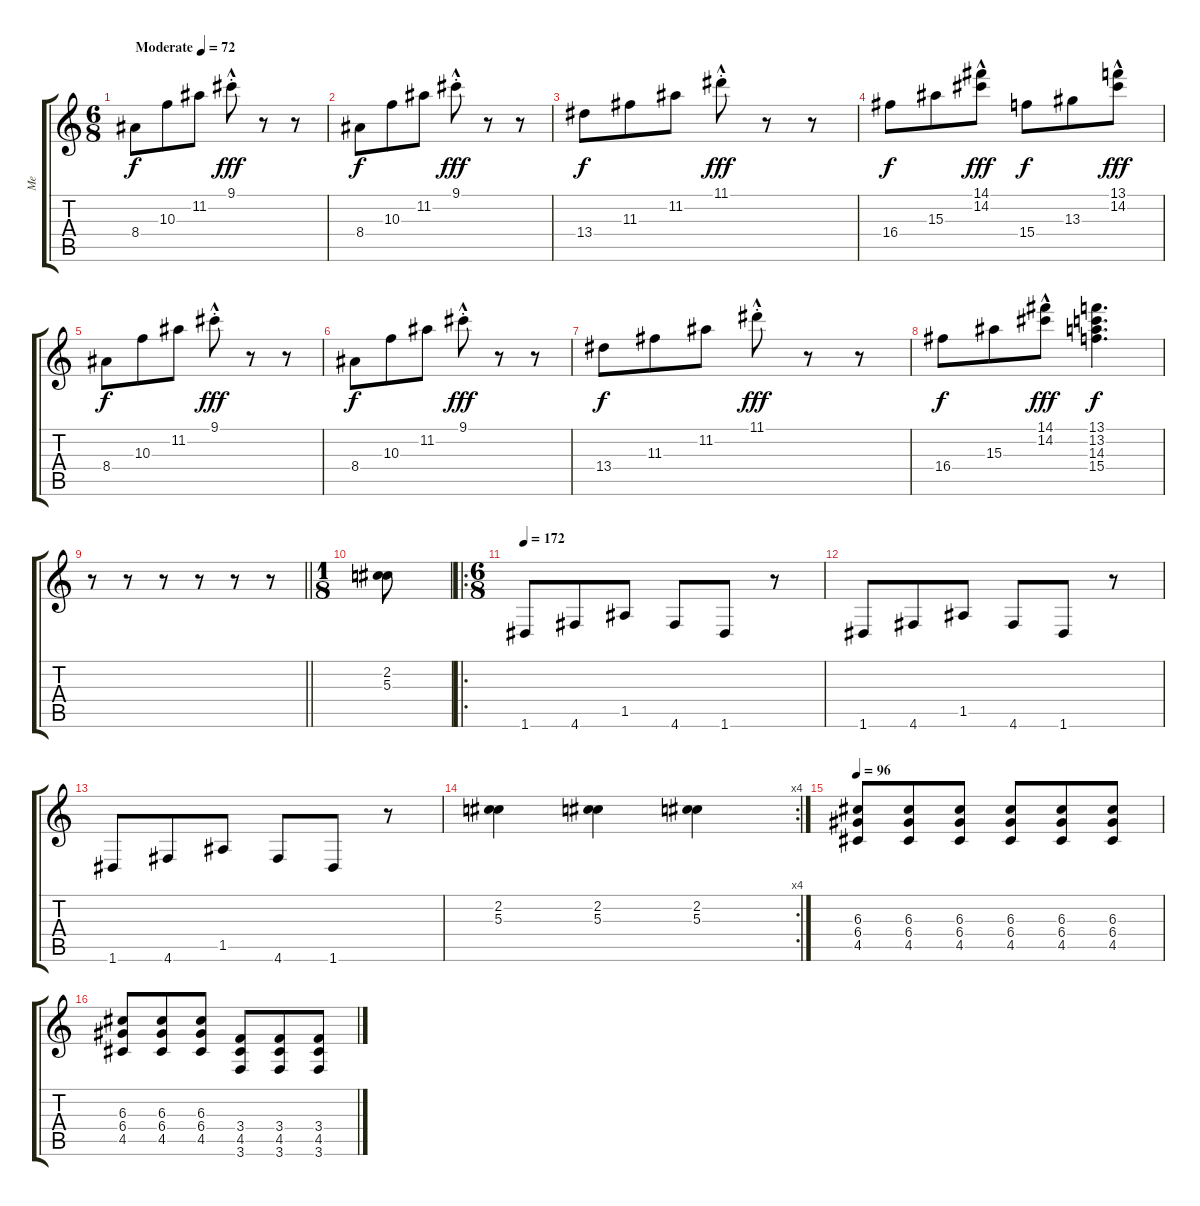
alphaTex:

\track ("Me" "Me") {instrument acousticguitarsteel}
\staff {score tabs}
\tuning (E4 B3 G3 D3 A2 D2) {hide}
\ts (6 8)
\tempo (72 "Moderate")
\clef g2
\ks c
8.4.8{dy f instrument acousticguitarsteel} 10.3.8 11.2.8 9.1{hac st}.8{dy fff} r.8 r.8 |
8.4.8{dy f} 10.3.8 11.2.8 9.1{hac st}.8{dy fff} r.8 r.8 |
13.4.8{dy f} 11.3.8 11.2.8 11.1{hac st}.8{dy fff} r.8 r.8 |
16.4.8{dy f} 15.3.8 (14.1{hac} 14.2{hac}).8{dy fff} 15.4.8{dy f} 13.3.8 (13.1 14.2{hac}).8{dy fff} |
8.4.8{dy f} 10.3.8 11.2.8 9.1{hac st}.8{dy fff} r.8 r.8 |
8.4.8{dy f} 10.3.8 11.2.8 9.1{hac st}.8{dy fff} r.8 r.8 |
13.4.8{dy f} 11.3.8 11.2.8 11.1{hac st}.8{dy fff} r.8 r.8 |
16.4.8{dy f} 15.3.8 (14.1{hac} 14.2).8{dy fff} (13.1 13.2 14.3 15.4).4{d dy f} |
\barLineRight lightlight
r.8 r.8 r.8 r.8 r.8 r.8 |
\ts (1 8)
(2.2 5.3).8{instrument overdrivenguitar} |
\ro
\ts (6 8)
\tempo 172
1.6.8{instrument overdrivenguitar} 4.6.8 1.5.8 4.6.8 1.6.8 r.8 |
1.6.8 4.6.8 1.5.8 4.6.8 1.6.8 r.8 |
1.6.8 4.6.8 1.5.8 4.6.8 1.6.8 r.8 |
\rc 4
(2.2 5.3).4 (2.2 5.3).4 (2.2 5.3).4 |
\tempo 96
(6.3 6.4 4.5).8{instrument overdrivenguitar} (6.3 6.4 4.5).8 (6.3 6.4 4.5).8 (6.3 6.4 4.5).8 (6.3 6.4 4.5).8 (6.3 6.4 4.5).8 |
(6.3 6.4 4.5).8 (6.3 6.4 4.5).8 (6.3 6.4 4.5).8 (3.4 4.5 3.6).8 (3.4 4.5 3.6).8 (3.4 4.5 3.6).8
